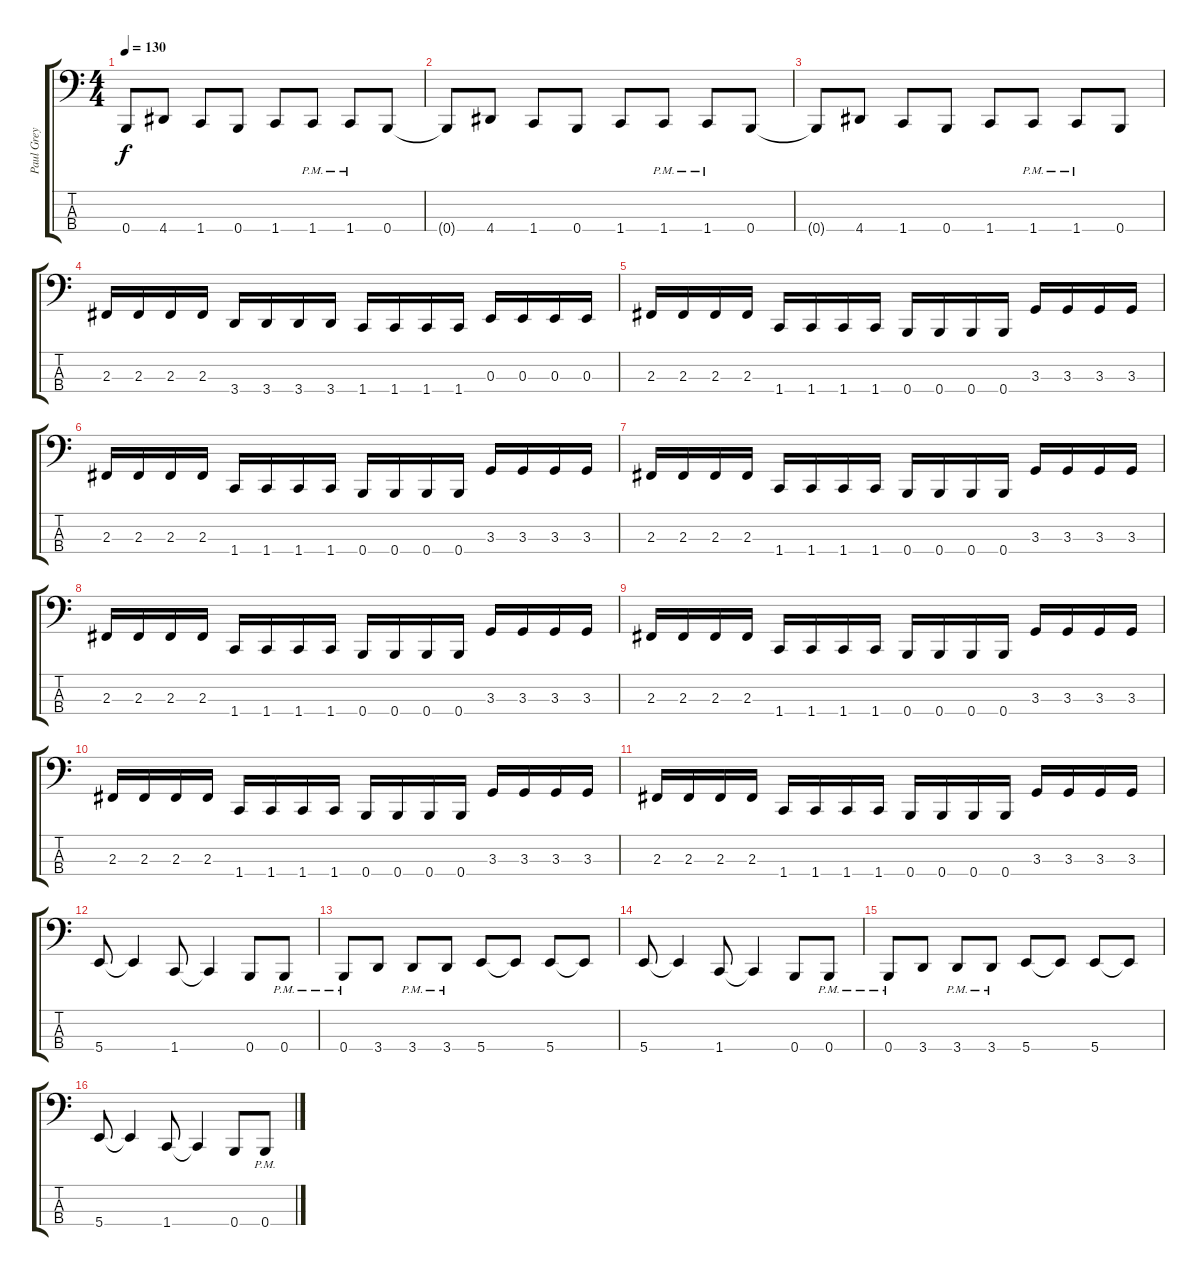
\track ("Paul Grey" "Paul Grey") {instrument electricbasspick}
\staff {score tabs}
\tuning (D2 A1 E1 B0) {hide}
\ts (4 4)
\tempo 130
\clef f4
\ks c
0.4{t}.8{dy f} 4.4.8 1.4.8 0.4.8 1.4.8 1.4{pm}.8 1.4{pm}.8 0.4.8 |
0.4{t}.8 4.4.8 1.4.8 0.4.8 1.4.8 1.4{pm}.8 1.4{pm}.8 0.4.8 |
0.4{t}.8 4.4.8 1.4.8 0.4.8 1.4.8 1.4{pm}.8 1.4{pm}.8 0.4.8 |
2.3.16 2.3.16 2.3.16 2.3.16 3.4.16 3.4.16 3.4.16 3.4.16 1.4.16 1.4.16 1.4.16 1.4.16 0.3.16 0.3.16 0.3.16 0.3.16 |
2.3.16 2.3.16 2.3.16 2.3.16 1.4.16 1.4.16 1.4.16 1.4.16 0.4.16 0.4.16 0.4.16 0.4.16 3.3.16 3.3.16 3.3.16 3.3.16 |
2.3.16 2.3.16 2.3.16 2.3.16 1.4.16 1.4.16 1.4.16 1.4.16 0.4.16 0.4.16 0.4.16 0.4.16 3.3.16 3.3.16 3.3.16 3.3.16 |
2.3.16 2.3.16 2.3.16 2.3.16 1.4.16 1.4.16 1.4.16 1.4.16 0.4.16 0.4.16 0.4.16 0.4.16 3.3.16 3.3.16 3.3.16 3.3.16 |
2.3.16 2.3.16 2.3.16 2.3.16 1.4.16 1.4.16 1.4.16 1.4.16 0.4.16 0.4.16 0.4.16 0.4.16 3.3.16 3.3.16 3.3.16 3.3.16 |
2.3.16 2.3.16 2.3.16 2.3.16 1.4.16 1.4.16 1.4.16 1.4.16 0.4.16 0.4.16 0.4.16 0.4.16 3.3.16 3.3.16 3.3.16 3.3.16 |
2.3.16 2.3.16 2.3.16 2.3.16 1.4.16 1.4.16 1.4.16 1.4.16 0.4.16 0.4.16 0.4.16 0.4.16 3.3.16 3.3.16 3.3.16 3.3.16 |
2.3.16 2.3.16 2.3.16 2.3.16 1.4.16 1.4.16 1.4.16 1.4.16 0.4.16 0.4.16 0.4.16 0.4.16 3.3.16 3.3.16 3.3.16 3.3.16 |
5.4.8 5.4{t}.4 1.4.8 1.4{t}.4 0.4.8 0.4{pm}.8 |
0.4{pm}.8 3.4.8 3.4{pm}.8 3.4{pm}.8 5.4.8 5.4{t}.8 5.4.8 5.4{t}.8 |
5.4.8 5.4{t}.4 1.4.8 1.4{t}.4 0.4.8 0.4{pm}.8 |
0.4{pm}.8 3.4.8 3.4{pm}.8 3.4{pm}.8 5.4.8 5.4{t}.8 5.4.8 5.4{t}.8 |
5.4.8 5.4{t}.4 1.4.8 1.4{t}.4 0.4.8 0.4{pm}.8
